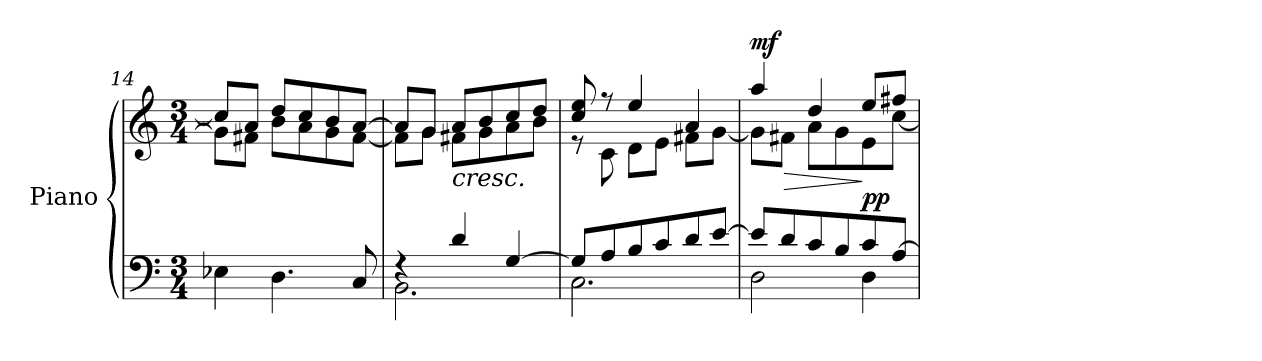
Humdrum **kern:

**kern	**kern	**dynam
*part1	*part1	*part1
*staff2	*staff1	*staff1/2
*I"Piano	*	*
*I'Pno.	*	*
!!LO:LB:g=z
*clefF4	*clefG2	*
*k[]	*k[]	*
*M3/4	*M3/4	*
=14	=14	=14
*	*^	*
4E-X\	8cc/L]	8g\L]	.
.	8a/J	8f#X\J	.
4.D\	8dd/L	8b\L	.
.	8cc/	8a\	.
.	8b/	8g\	.
8C/	[8a/J	[8f#\J	.
=15	=15	=15	=15
*^	*	*	*
4rF	2.BB\	8a/L]	8f#\L]	.
.	.	8g/J	8g\J	.
!	!	!LO:TX:b:i:t=cresc.	!	!
4d/	.	8a/L	8f#X\L	.
.	.	8b/	8g\	.
[4G/	.	8cc/	8a\	.
.	.	8dd/J	8b\J	.
=16	=16	=16	=16	=16
8G/L]	2.C\	8cc/ 8ee/	8r	.
8A/	.	8r	8c\	.
8B/	.	4ee/	8d\L	.
8c/	.	.	8e\J	.
8d/	.	4a/	8f#X\L	.
[8e/J	.	.	[8g\J	.
=17	=17	=17	=17	=17
!	!	!	!	!LO:HP:b
!	!	!	!	!LO:DY:n=1:a
8e/L]	2D\	4aa/	8g\L]	> mf
8d/	.	.	8f#X\J	.
8c/	.	4dd/	8a\L	.
8B/	.	.	8g\	.
!	!	!	!	!LO:DY:n=2:a=2
!	!	!	!	!LO:DY:n=3:a
8c/	4D\	8ee/L	8e\	] p p
[8A/J	.	8ff#X/J	[8cc\J	.
*v	*v	*	*	*
*	*v	*v	*
=	=	=
*-	*-	*-
